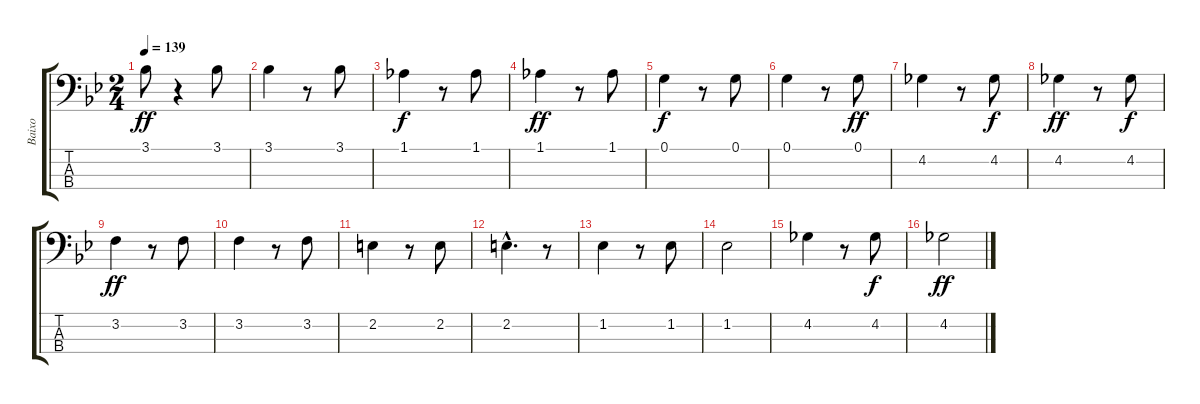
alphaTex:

\track ("Baixo" "Baixo") {instrument electricbassfinger}
\staff {score tabs}
\tuning (G2 D2 A1 E1) {hide}
\ts (2 4)
\tempo 139
\clef f4
\ks bb
3.1.8{dy ff} r.4 3.1.8 |
3.1.4 r.8 3.1.8 |
1.1.4{dy f} r.8 1.1.8 |
1.1.4{dy ff} r.8 1.1.8 |
0.1.4{dy f} r.8 0.1.8 |
0.1.4 r.8 0.1.8{dy ff} |
4.2.4 r.8 4.2.8{dy f} |
4.2.4{dy ff} r.8 4.2.8{dy f} |
3.2.4{dy ff} r.8 3.2.8 |
3.2.4 r.8 3.2.8 |
2.2.4 r.8 2.2.8 |
2.2{hac}.4{d} r.8 |
1.2.4 r.8 1.2.8 |
1.2.2 |
4.2.4 r.8 4.2.8{dy f} |
4.2.2{dy ff}
